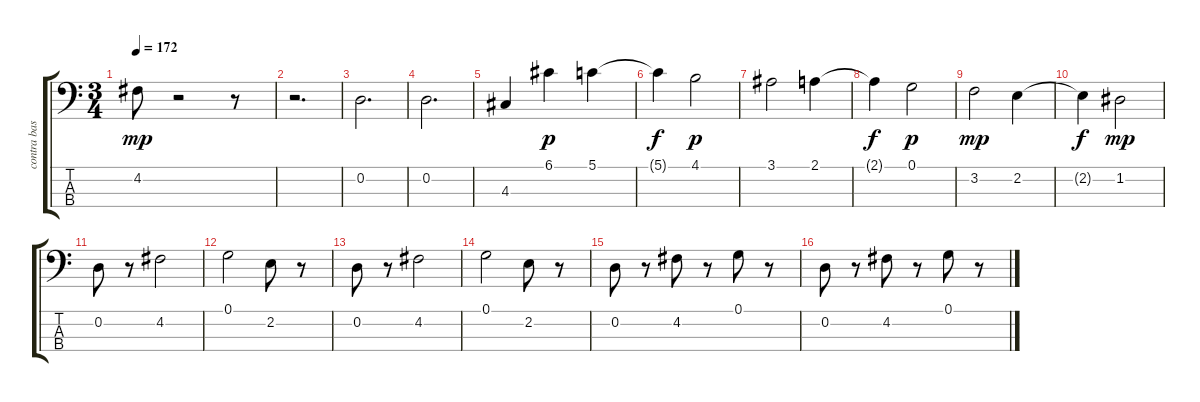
\track ("contra basses" "contra bas") {instrument contrabass}
\staff {score tabs}
\tuning (G2 D2 A1 E1) {hide}
\ts (3 4)
\tempo 172
\clef f4
\ks c
4.2.8{dy mp} r.2 r.8 |
r.2{d} |
0.2.2{d} |
0.2.2{d} |
4.3.4 6.1.4{dy p} 5.1.4 |
5.1{t}.4{dy f} 4.1.2{dy p} |
3.1.2 2.1.4 |
2.1{t}.4{dy f} 0.1.2{dy p} |
3.2.2{dy mp} 2.2.4 |
2.2{t}.4{dy f} 1.2.2{dy mp} |
0.2.8 r.8 4.2.2 |
0.1.2 2.2.8 r.8 |
0.2.8 r.8 4.2.2 |
0.1.2 2.2.8 r.8 |
0.2.8 r.8 4.2.8 r.8 0.1.8 r.8 |
0.2.8 r.8 4.2.8 r.8 0.1.8 r.8
